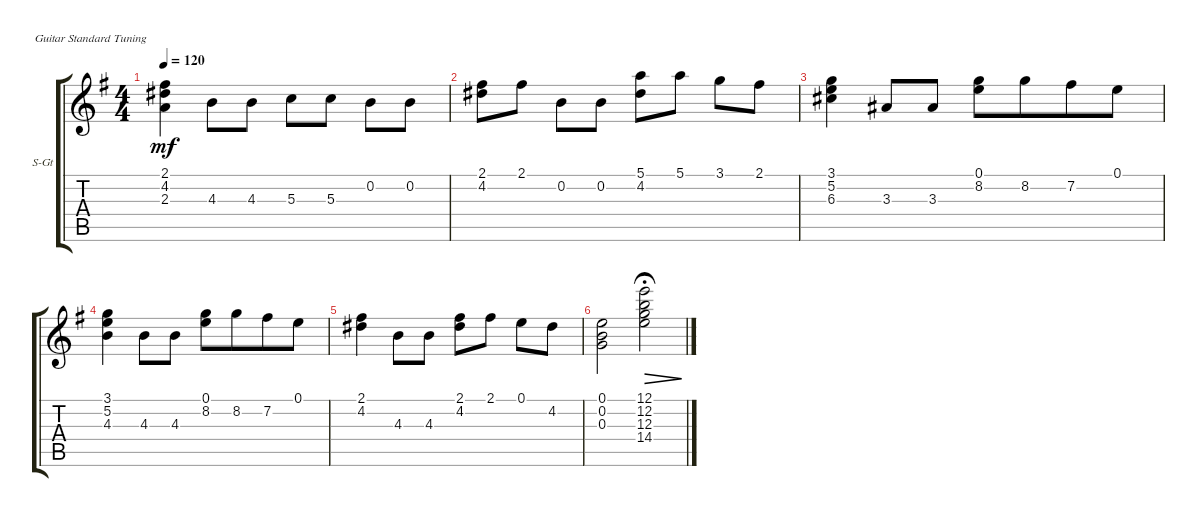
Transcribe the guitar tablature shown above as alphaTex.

\defaultSystemsLayout 4
\bracketExtendMode groupsimilarinstruments
\firstSystemTrackNameOrientation horizontal
\otherSystemsTrackNameOrientation horizontal
\track ("Steel Guitar" "S-Gt") {instrument acousticguitarsteel}
\staff {score tabs}
\tuning (E4 B3 G3 D3 A2 E2)
\ts (4 4)
\tempo 120
\clef g2
\scale
0.333333
\ks eminor
(2.1 4.2 2.3).4{dy mf} 4.3.8 4.3.8 5.3.8 5.3.8 0.2.8 0.2.8 |
\scale
0.333333 (2.1 4.2).8 2.1.8 0.2.8 0.2.8 (5.1 4.2).8 5.1.8 3.1.8 2.1.8 |
\scale
0.333333 (3.1 5.2 6.3).4 3.3.8 3.3.8 (0.1 8.2).8{beam merge} 8.2.8{beam merge} 7.2.8{beam merge} 0.1.8 |
\scale
0.333333 (3.1 5.2 4.3).4 4.3.8 4.3.8 (0.1 8.2).8{beam merge} 8.2.8{beam merge} 7.2.8{beam merge} 0.1.8 |
(2.1 4.2).4 4.3.8 4.3.8 (4.2 2.1).8 2.1.8 0.1.8 4.2.8 |
(0.1 0.2 0.3).2 (12.1 12.2 12.3 14.4).2{dec fermata (medium 0.5)}
